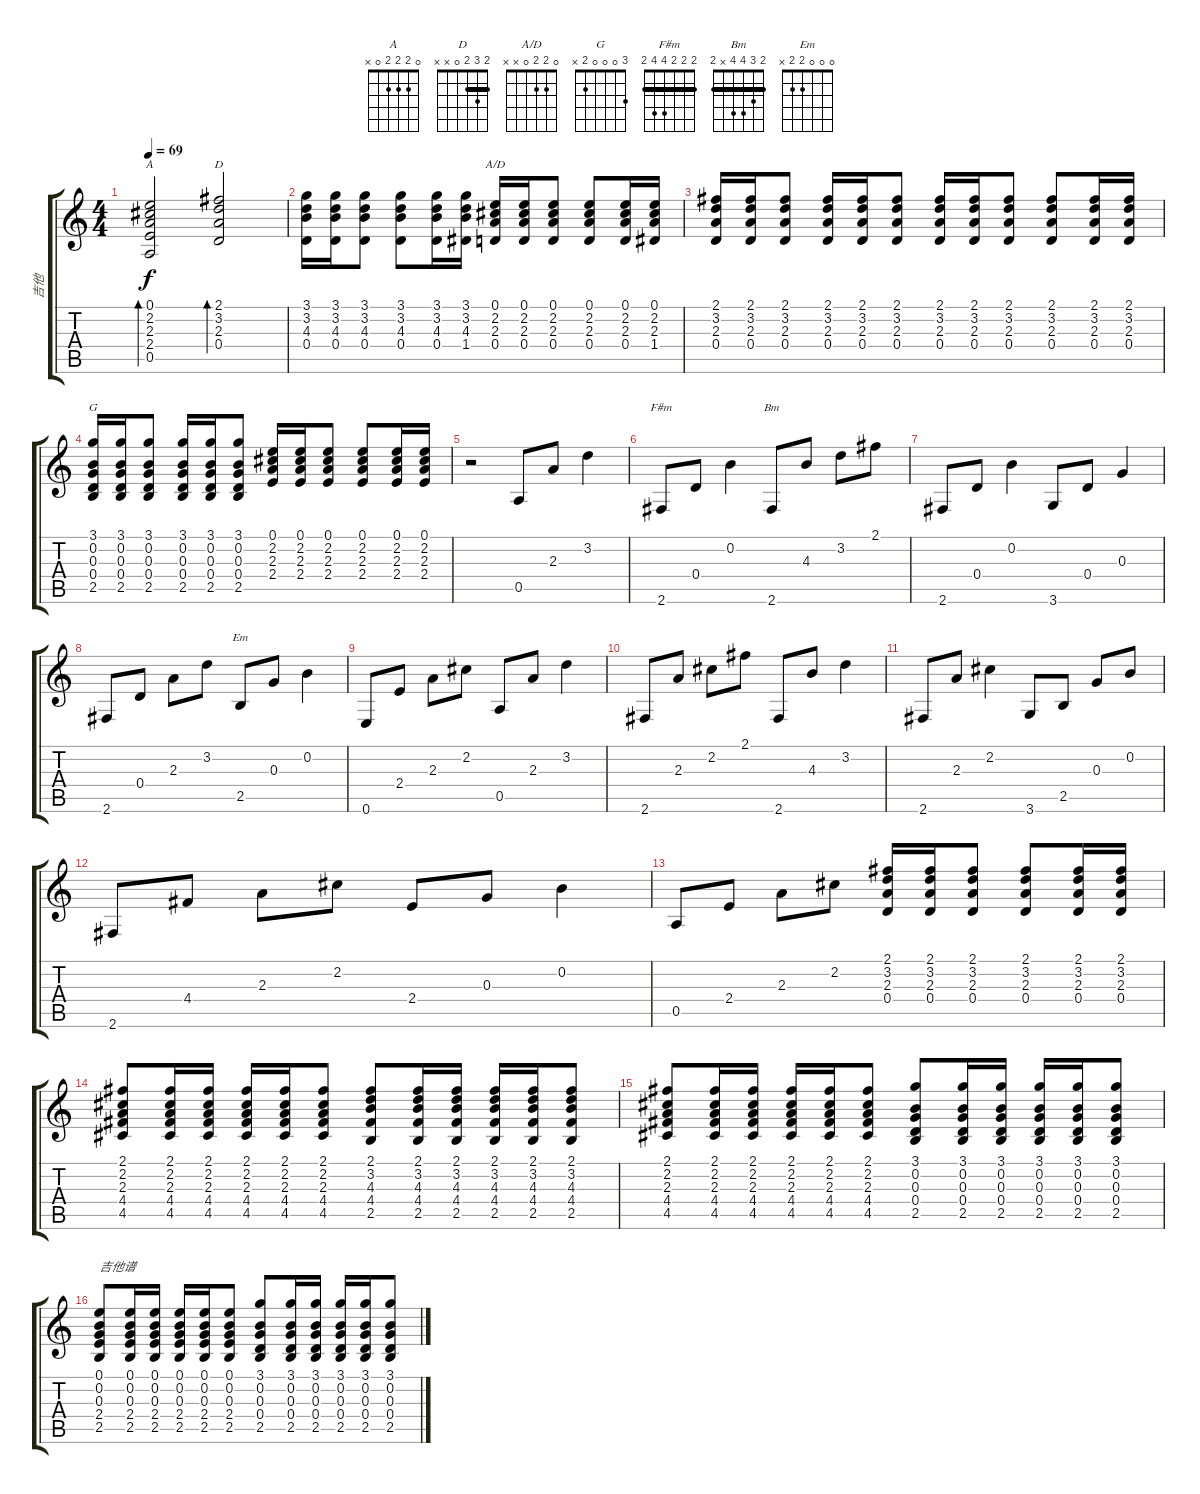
\track ("吉他" "吉他") {instrument acousticguitarsteel}
\staff {score tabs}
\tuning (E4 B3 G3 D3 A2 E2) {hide}
\chord ("A" 0 2 2 2 0 x)
\chord ("D" 2 3 2 0 x x) {barre 2}
\chord ("A/D" 0 2 2 0 x x)
\chord ("G" 3 0 0 0 2 x)
\chord ("F#m" 2 2 2 4 4 2) {barre 2}
\chord ("Bm" 2 3 4 4 x 2) {barre 2}
\chord ("Em" 0 0 0 2 2 x)
\ts (4 4)
\tempo 69
\clef g2
\ks c
(0.1 2.2 2.3 2.4 0.5).2{bd 120 ch "A" dy f} (2.1 3.2 2.3 0.4).2{bd 120 ch "D"} |
(3.1 3.2 4.3 0.4).16 (3.1 3.2 4.3 0.4).16 (3.1 3.2 4.3 0.4).8 (3.1 3.2 4.3 0.4).8 (3.1 3.2 4.3 0.4).16 (3.1 3.2 4.3 1.4).16 (0.1 2.2 2.3 0.4).16{ch "A/D"} (0.1 2.2 2.3 0.4).16 (0.1 2.2 2.3 0.4).8 (0.1 2.2 2.3 0.4).8 (0.1 2.2 2.3 0.4).16 (0.1 2.2 2.3 1.4).16 |
(2.1 3.2 2.3 0.4).16 (2.1 3.2 2.3 0.4).16 (2.1 3.2 2.3 0.4).8 (2.1 3.2 2.3 0.4).16 (2.1 3.2 2.3 0.4).16 (2.1 3.2 2.3 0.4).8 (2.1 3.2 2.3 0.4).16 (2.1 3.2 2.3 0.4).16 (2.1 3.2 2.3 0.4).8 (2.1 3.2 2.3 0.4).8 (2.1 3.2 2.3 0.4).16 (2.1 3.2 2.3 0.4).16 |
(3.1 0.2 0.3 0.4 2.5).16{ch "G"} (3.1 0.2 0.3 0.4 2.5).16 (3.1 0.2 0.3 0.4 2.5).8 (3.1 0.2 0.3 0.4 2.5).16 (3.1 0.2 0.3 0.4 2.5).16 (3.1 0.2 0.3 0.4 2.5).8 (0.1 2.2 2.3 2.4).16 (0.1 2.2 2.3 2.4).16 (0.1 2.2 2.3 2.4).8 (0.1 2.2 2.3 2.4).8 (0.1 2.2 2.3 2.4).16 (0.1 2.2 2.3 2.4).16 |
r.2 0.5.8 2.3.8 3.2.4 |
2.6.8{ch "F#m"} 0.4.8 0.2.4 2.6.8{ch "Bm"} 4.3.8 3.2.8 2.1.8 |
2.6.8 0.4.8 0.2.4 3.6.8 0.4.8 0.3.4 |
2.6.8 0.4.8 2.3.8 3.2.8 2.5.8{ch "Em"} 0.3.8 0.2.4 |
0.6.8 2.4.8 2.3.8 2.2.8 0.5.8 2.3.8 3.2.4 |
2.6.8 2.3.8 2.2.8 2.1.8 2.6.8 4.3.8 3.2.4 |
2.6.8 2.3.8 2.2.4 3.6.8 2.5.8 0.3.8 0.2.8 |
2.6.8 4.4.8 2.3.8 2.2.8 2.4.8 0.3.8 0.2.4 |
0.5.8 2.4.8 2.3.8 2.2.8 (2.1 3.2 2.3 0.4).16 (2.1 3.2 2.3 0.4).16 (2.1 3.2 2.3 0.4).8 (2.1 3.2 2.3 0.4).8 (2.1 3.2 2.3 0.4).16 (2.1 3.2 2.3 0.4).16 |
(2.1 2.2 2.3 4.4 4.5).8 (2.1 2.2 2.3 4.4 4.5).16 (2.1 2.2 2.3 4.4 4.5).16 (2.1 2.2 2.3 4.4 4.5).16 (2.1 2.2 2.3 4.4 4.5).16 (2.1 2.2 2.3 4.4 4.5).8 (2.1 3.2 4.3 4.4 2.5).8 (2.1 3.2 4.3 4.4 2.5).16 (2.1 3.2 4.3 4.4 2.5).16 (2.1 3.2 4.3 4.4 2.5).16 (2.1 3.2 4.3 4.4 2.5).16 (2.1 3.2 4.3 4.4 2.5).8 |
(2.1 2.2 2.3 4.4 4.5).8 (2.1 2.2 2.3 4.4 4.5).16 (2.1 2.2 2.3 4.4 4.5).16 (2.1 2.2 2.3 4.4 4.5).16 (2.1 2.2 2.3 4.4 4.5).16 (2.1 2.2 2.3 4.4 4.5).8 (3.1 0.2 0.3 0.4 2.5).8 (3.1 0.2 0.3 0.4 2.5).16 (3.1 0.2 0.3 0.4 2.5).16 (3.1 0.2 0.3 0.4 2.5).16 (3.1 0.2 0.3 0.4 2.5).16 (3.1 0.2 0.3 0.4 2.5).8 |
(0.1 0.2 0.3 2.4 2.5).8{txt "吉他谱"} (0.1 0.2 0.3 2.4 2.5).16 (0.1 0.2 0.3 2.4 2.5).16 (0.1 0.2 0.3 2.4 2.5).16 (0.1 0.2 0.3 2.4 2.5).16 (0.1 0.2 0.3 2.4 2.5).8 (3.1 0.2 0.3 0.4 2.5).8 (3.1 0.2 0.3 0.4 2.5).16 (3.1 0.2 0.3 0.4 2.5).16 (3.1 0.2 0.3 0.4 2.5).16 (3.1 0.2 0.3 0.4 2.5).16 (3.1 0.2 0.3 0.4 2.5).8
